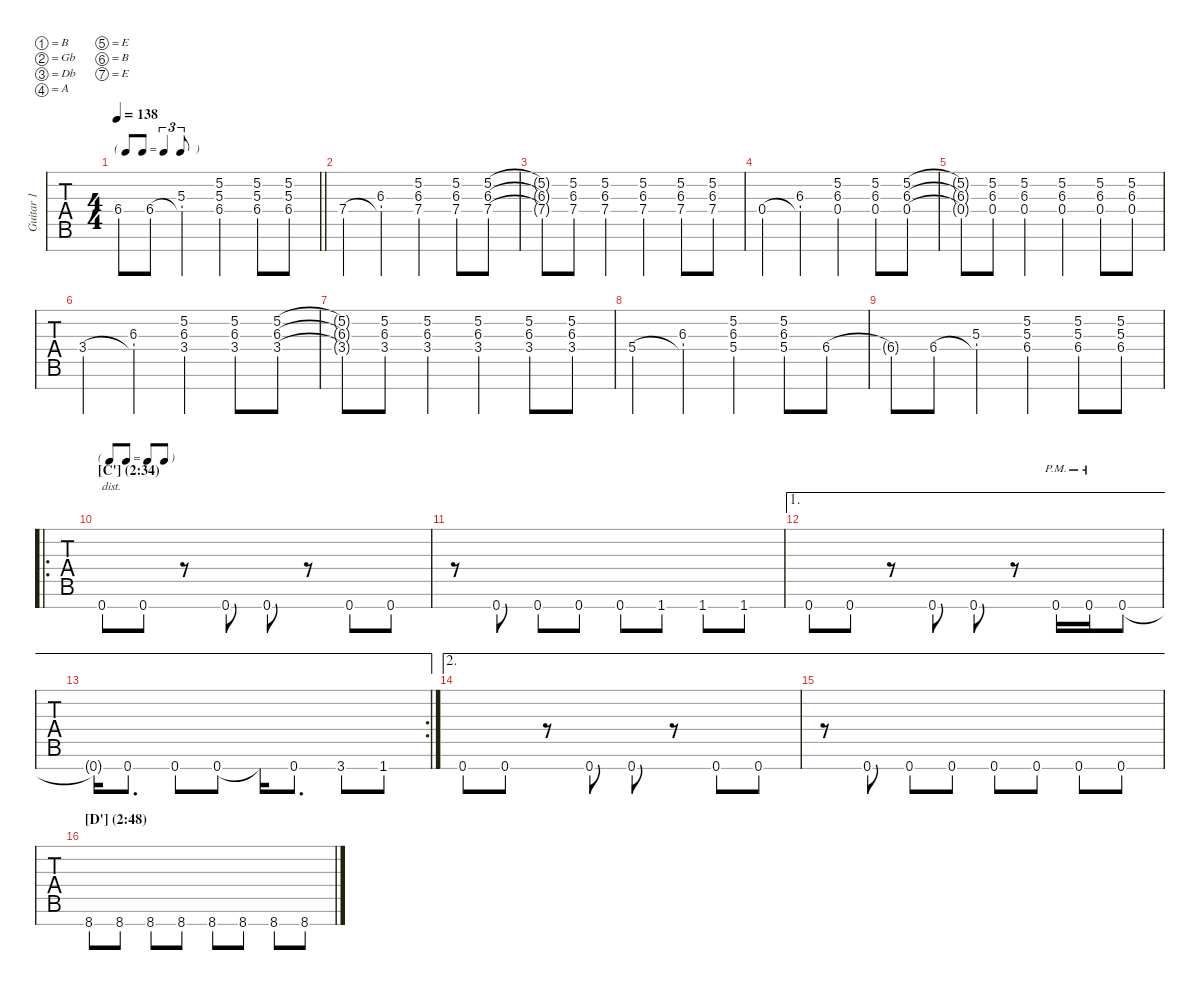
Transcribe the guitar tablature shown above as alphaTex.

\defaultSystemsLayout 4
\hideDynamics
\bracketExtendMode nobrackets
\multiTrackTrackNamePolicy allsystems
\firstSystemTrackNameMode fullname
\otherSystemsTrackNameMode fullname
\otherSystemsTrackNameOrientation horizontal
\track ("Guitar 1" "Gtr. 1") {instrument overdrivenguitar}
\staff {tabs}
\tuning (B3 Gb3 Db3 A2 E2 B1 E1)
\ts (4 4)
\tf triplet8th
\scale
0.995146
\tempo 138
\accidentals auto
\clef g2
\ottava regular
\simile none
\barLineRight lightlight
\ks c
6.4{t acc #}.8{dy mf} 6.4{acc #}.8 (5.3{acc #} 6.4{t acc #}).4 (5.2 5.3{acc #} 6.4{acc #}).4 (5.2 5.3{acc #} 6.4{acc #}).8 (5.2 5.3{acc #} 6.4{acc #}).8 |
\scale
0.999038 7.4.4 (7.4{t} 6.3).4 (7.4 6.3 5.2).4 (7.4 6.3 5.2).8 (7.4 6.3 5.2).8 |
\scale
1.00173 (7.4{t} 6.3{t} 5.2{t}).8 (7.4 6.3 5.2).8 (7.4 6.3 5.2).4 (7.4 6.3 5.2).4 (7.4 6.3 5.2).8 (7.4 6.3 5.2).8 |
\scale
1.00442 0.4.4 (6.3 0.4{t}).4 (0.4 6.3 5.2).4 (0.4 6.3 5.2).8 (0.4 6.3 5.2).8 |
\scale
0.994809 (0.4{t} 6.3{t} 5.2{t}).8 (0.4 6.3 5.2).8 (0.4 6.3 5.2).4 (0.4 6.3 5.2).4 (0.4 6.3 5.2).8 (0.4 6.3 5.2).8 |
\scale
1.00088 3.4.4 (6.3 3.4{t}).4 (3.4 6.3 5.2).4 (3.4 6.3 5.2).8 (3.4 6.3 5.2).8 |
\scale
1.00088 (3.4{t} 6.3{t} 5.2{t}).8 (3.4 6.3 5.2).8 (3.4 6.3 5.2).4 (3.4 6.3 5.2).4 (3.4 6.3 5.2).8 (3.4 6.3 5.2).8 |
\scale
1.00088 5.4.4 (6.3 5.4{t}).4 (5.4 6.3 5.2).4 (5.4 6.3 5.2).8 6.4{acc #}.8 |
\scale
0.99736 6.4{t acc #}.8 6.4{acc #}.8 (5.3{acc #} 6.4{t acc #}).4 (5.2 5.3{acc #} 6.4{acc #}).4 (5.2 5.3{acc #} 6.4{acc #}).8 (5.2 5.3{acc #} 6.4{acc #}).8 |
\ro
\tf none
\section ("" "[C'] (2:34)")
\scale
1.00147 0.7.8{txt "dist." instrument overdrivenguitar} 0.7.8 r.8 0.7.8 0.7.8 r.8 0.7.8 0.7.8 |
\scale
1.00071 r.8 0.7.8 0.7.8 0.7.8 0.7.8 1.7.8 1.7.8 1.7.8 |
\ae 1
\scale
1.00121 0.7.8 0.7.8 r.8 0.7.8 0.7.8 r.8 0.7{pm}.16 0.7{pm}.16 0.7.8 |
\ae 1
\rc 2
\scale
0.998788 0.7{t}.16 0.7.8{d} 0.7.8 0.7.8 0.7{t}.16 0.7.8{d} 3.7.8 1.7.8 |
\ae 2
\scale
1.00036 0.7.8 0.7.8 r.8 0.7.8 0.7.8 r.8 0.7.8 0.7.8 |
\ae 2
\scale
0.999643 r.8 0.7.8 0.7.8 0.7.8 0.7.8 0.7.8 0.7.8 0.7.8 |
\section ("" "[D'] (2:48)")
\scale
1.00035 8.7.8 8.7.8 8.7.8 8.7.8 8.7.8 8.7.8 8.7.8 8.7.8
